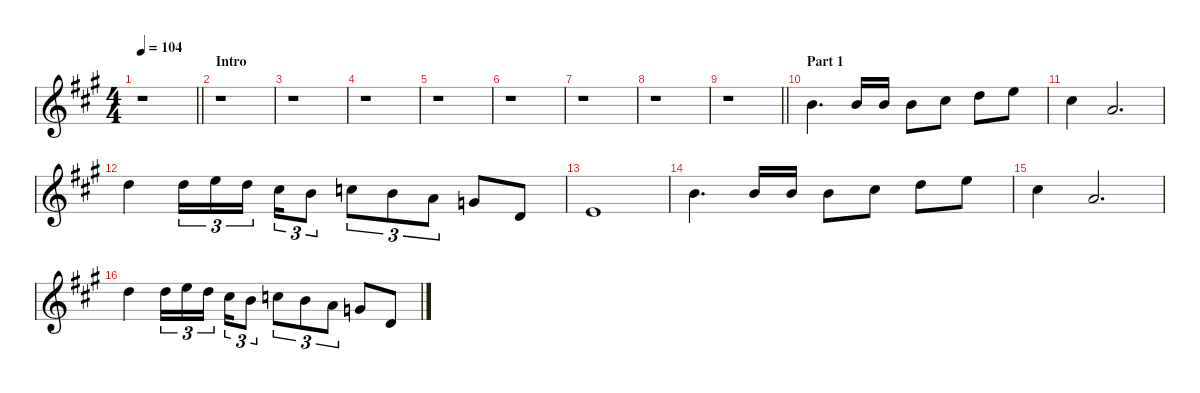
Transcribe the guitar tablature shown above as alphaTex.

\defaultSystemsLayout 4
\hideDynamics
\bracketExtendMode nobrackets
\singleTrackTrackNamePolicy hidden
\multiTrackTrackNamePolicy hidden
\otherSystemsTrackNameOrientation horizontal
\track ("Clarinet" "clar.") {instrument clarinet}
\staff {score}
\tuning (E4 B3 G3 D3 A2 E2)
\ts (4 4)
\beaming (8 2 2 2 2)
\tempo 104
\clef g2
\barLineRight lightlight
\ks a
r.1{dy fff instrument clarinet beam Down} |
\section ("" "Intro")
r.1{beam Down} |
r.1{beam Down} |
r.1{beam Down} |
r.1{beam Down} |
r.1{beam Down} |
r.1{beam Down} |
r.1{beam Down} |
\barLineRight lightlight
r.1{beam Down} |
\section ("" "Part 1")
7.1{acc forcenatural}.4{d beam Down} 7.1{acc forcenatural}.16{beam Up} 7.1{acc forcenatural}.16{beam Up} 7.1{acc forcenatural}.8{beam Down} 9.1{acc #}.8{beam Down} 10.1{acc forcenatural}.8{beam Down} 12.1{acc forcenatural}.8{beam Down} |
9.1{acc #}.4{beam Down} 10.2{acc forcenatural}.2{d beam Up} |
10.1{acc forcenatural}.4{beam Down} 10.1{acc forcenatural}.16{tu (3 2) beam Down} 12.1{acc forcenatural}.16{tu (3 2) beam Down} 10.1{acc forcenatural}.16{tu (3 2) beam Down} 9.1{acc #}.16{tu (3 2) beam Down} 7.1{acc forcenatural}.8{tu (3 2) beam Down} 8.1{acc forcenatural}.8{tu (3 2) beam Down} 7.1{acc forcenatural}.8{tu (3 2) beam Down} 5.1{acc forcenatural}.8{tu (3 2) beam Down} 3.1{acc forcenatural}.8{beam Up} 3.2{acc forcenatural}.8{beam Up} |
0.1{acc forcenatural}.1{beam Up} |
7.1{acc forcenatural}.4{d beam Down} 7.1{acc forcenatural}.16{beam Up} 7.1{acc forcenatural}.16{beam Up} 7.1{acc forcenatural}.8{beam Down} 9.1{acc #}.8{beam Down} 10.1{acc forcenatural}.8{beam Down} 12.1{acc forcenatural}.8{beam Down} |
9.1{acc #}.4{beam Down} 10.2{acc forcenatural}.2{d beam Up} |
10.1{acc forcenatural}.4{beam Down} 10.1{acc forcenatural}.16{tu (3 2) beam Down} 12.1{acc forcenatural}.16{tu (3 2) beam Down} 10.1{acc forcenatural}.16{tu (3 2) beam Down} 9.1{acc #}.16{tu (3 2) beam Down} 7.1{acc forcenatural}.8{tu (3 2) beam Down} 8.1{acc forcenatural}.8{tu (3 2) beam Down} 7.1{acc forcenatural}.8{tu (3 2) beam Down} 5.1{acc forcenatural}.8{tu (3 2) beam Down} 3.1{acc forcenatural}.8{beam Up} 3.2{acc forcenatural}.8{beam Up}
